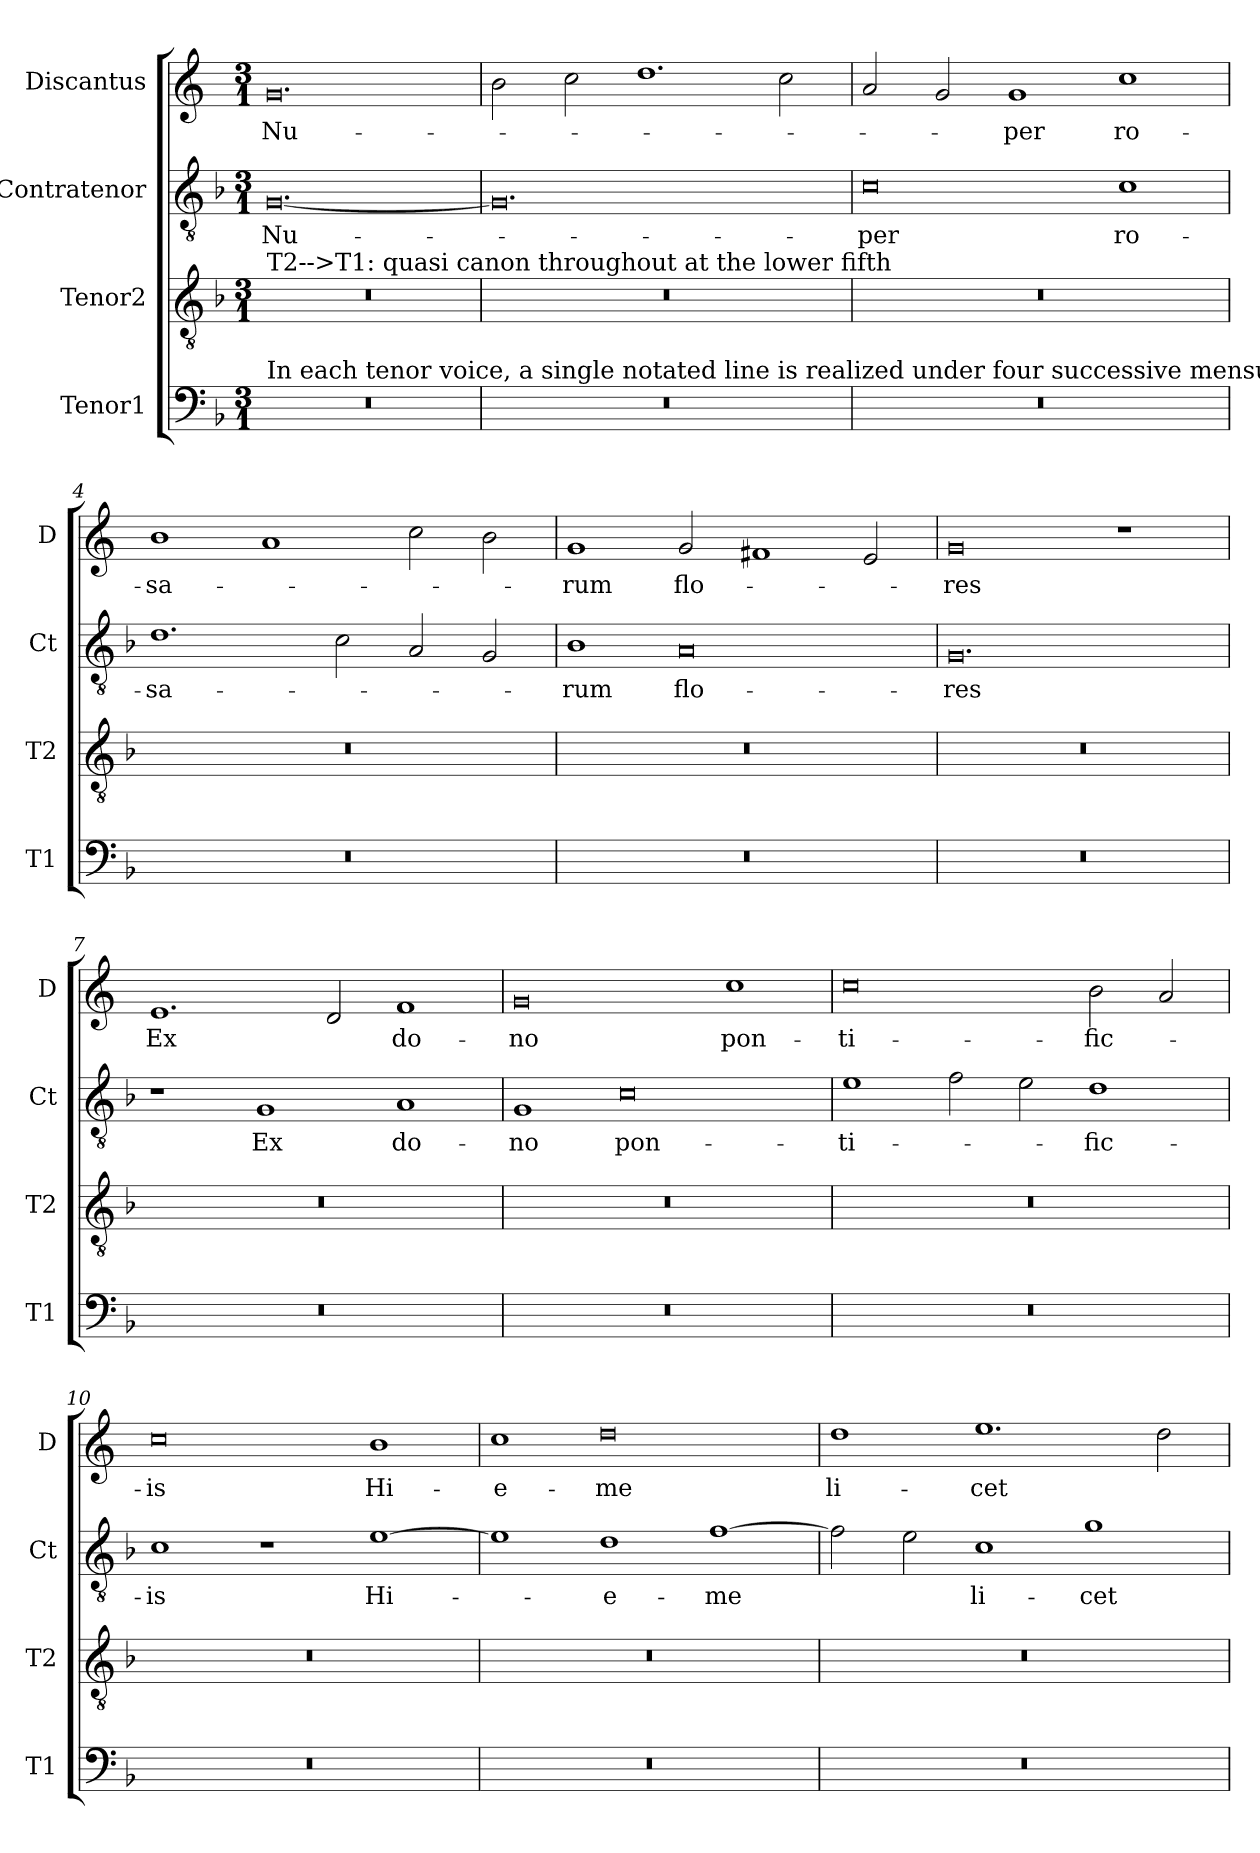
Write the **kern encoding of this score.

**kern	**kern	**kern	**text	**kern	**text
*part4	*part3	*part2	*part2	*part1	*part1
*staff4	*staff3	*staff2	*staff2	*staff1	*staff1
*I"Tenor1	*I"Tenor2	*I"Contratenor	*	*I"Discantus	*
*I'T1	*I'T2	*I'Ct	*	*I'D	*
*clefF4	*clefGv2	*clefGv2	*	*clefG2	*
*k[b-]	*k[b-]	*k[b-]	*	*k[]	*
*M3/1	*M3/1	*M3/1	*	*M3/1	*
=1	=1	=1	=1	=1	=1
!	!LO:TX:a:t=T2-->T1&colon; quasi canon throughout at the lower fifth	!	!	!	!
!LO:TX:a:t=In each tenor voice, a single notated line is realized under four successive mensuration signs.	!	!	!	!	!
0.r	0.r	[0.G	Nu-	0.g	Nu-
=2	=2	=2	=2	=2	=2
0.r	0.r	0.G]	.	2b\	.
.	.	.	.	2cc\	.
.	.	.	.	1.dd	.
.	.	.	.	2cc\	.
=3	=3	=3	=3	=3	=3
0.r	0.r	0c	-per	2a/	.
.	.	.	.	2g/	.
.	.	.	.	1g	-per
.	.	1c	ro-	1cc	ro-
=4	=4	=4	=4	=4	=4
0.r	0.r	1.d	-sa-	1b	-sa-
.	.	.	.	1a	.
.	.	2c\	.	.	.
.	.	2A/	.	2cc\	.
.	.	2G/	.	2b\	.
=5	=5	=5	=5	=5	=5
0.r	0.r	1B-	-rum	1g	-rum
.	.	0A	flo-	2g/	flo-
.	.	.	.	1f#X	.
.	.	.	.	2e/	.
=6	=6	=6	=6	=6	=6
0.r	0.r	0.G	-res	0g	-res
.	.	.	.	1r	.
=7	=7	=7	=7	=7	=7
0.r	0.r	1r	.	1.e	Ex
.	.	1G	Ex	.	.
.	.	.	.	2d/	.
.	.	1A	do-	1f	do-
=8	=8	=8	=8	=8	=8
0.r	0.r	1G	-no	0g	-no
.	.	0c	pon-	.	.
.	.	.	.	1cc	pon-
=9	=9	=9	=9	=9	=9
0.r	0.r	1e	-ti-	0cc	-ti-
.	.	2f\	.	.	.
.	.	2e\	.	.	.
.	.	1d	-fic-	2b\	-fic-
.	.	.	.	2a/	.
=10	=10	=10	=10	=10	=10
0.r	0.r	1c	-is	0cc	-is
.	.	1r	.	.	.
.	.	[1e	Hi-	1b	Hi-
=11	=11	=11	=11	=11	=11
0.r	0.r	1e]	.	1cc	-e-
.	.	1d	-e-	0dd	-me
.	.	[1f	-me	.	.
=12	=12	=12	=12	=12	=12
0.r	0.r	2f\]	.	1dd	li-
.	.	2e\	.	.	.
.	.	1c	li-	1.ee	-cet
.	.	1g	-cet	.	.
.	.	.	.	2dd\	.
=	=	=	=	=	=
*-	*-	*-	*-	*-	*-
